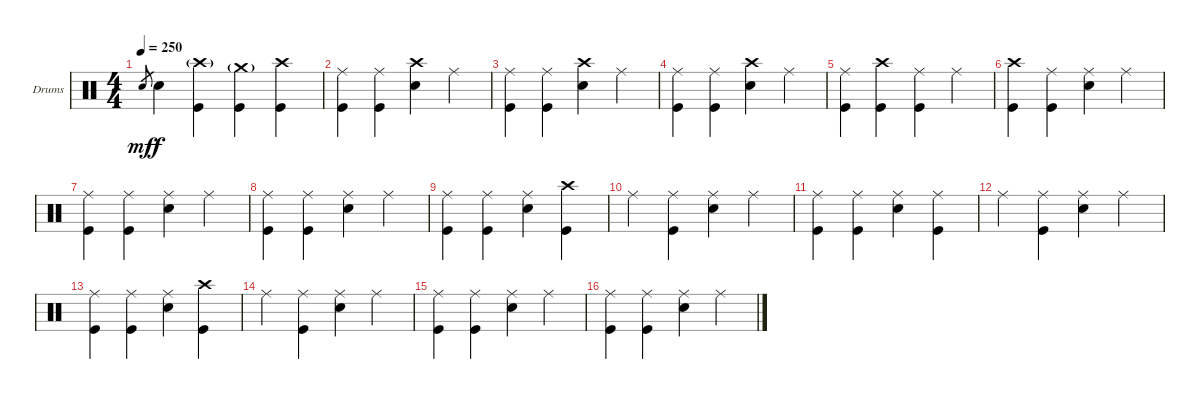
\bracketExtendMode groupsimilarinstruments
\firstSystemTrackNameOrientation horizontal
\otherSystemsTrackNameOrientation horizontal
\track ("Drumkit" "Drums") {instrument percussion}
\staff {score}
\articulation defaults
\ts (4 4)
\tempo 250
\clef neutral
\ks c "Snare (hit) 2".8{gr dy mf} "Snare (hit) 2".4{dy f}
("Crash high (hit)"{g} "Kick (hit)").4 ("Crash medium (hit)"{g} "Kick (hit)").4 ("Crash high (hit)" "Kick (hit)").4 |
("Ride (middle)" "Kick (hit)").4 ("Ride (middle)" "Kick (hit)").4 ("Crash high (hit)" "Snare (hit) 2").4 "Ride (middle)".4 |
("Ride (middle)" "Kick (hit)").4 ("Ride (middle)" "Kick (hit)").4 ("Crash high (hit)" "Snare (hit) 2").4 "Ride (middle)".4 |
("Ride (middle)" "Kick (hit)").4 ("Ride (middle)" "Kick (hit)").4 ("Crash high (hit)" "Snare (hit) 2").4 "Ride (middle)".4 |
("Ride (middle)" "Kick (hit)").4 ("Crash high (hit)" "Kick (hit)").4 ("Ride (middle)" "Kick (hit)").4 "Ride (middle)".4 |
("Crash high (hit)" "Kick (hit)").4 ("Ride (middle)" "Kick (hit)").4 ("Ride (middle)" "Snare (hit) 2").4 "Ride (middle)".4 |
("Ride (middle)" "Kick (hit)").4 ("Ride (middle)" "Kick (hit)").4 ("Ride (middle)" "Snare (hit) 2").4 "Ride (middle)".4 |
("Ride (middle)" "Kick (hit)").4 ("Ride (middle)" "Kick (hit)").4 ("Ride (middle)" "Snare (hit) 2").4 "Ride (middle)".4 |
("Ride (middle)" "Kick (hit)").4 ("Ride (middle)" "Kick (hit)").4 ("Ride (middle)" "Snare (hit) 2").4 ("Crash high (hit)" "Kick (hit)").4 |
"Ride (middle)".4 ("Ride (middle)" "Kick (hit)").4 ("Ride (middle)" "Snare (hit) 2").4 "Ride (middle)".4 |
("Ride (middle)" "Kick (hit)").4 ("Ride (middle)" "Kick (hit)").4 ("Ride (middle)" "Snare (hit) 2").4 ("Ride (middle)" "Kick (hit)").4 |
"Ride (middle)".4 ("Ride (middle)" "Kick (hit)").4 ("Ride (middle)" "Snare (hit) 2").4 "Ride (middle)".4 |
("Ride (middle)" "Kick (hit)").4 ("Ride (middle)" "Kick (hit)").4 ("Ride (middle)" "Snare (hit) 2").4 ("Crash high (hit)" "Kick (hit)").4 |
"Ride (middle)".4 ("Ride (middle)" "Kick (hit)").4 ("Ride (middle)" "Snare (hit) 2").4 "Ride (middle)".4 |
("Ride (middle)" "Kick (hit)").4 ("Ride (middle)" "Kick (hit)").4 ("Ride (middle)" "Snare (hit) 2").4 "Ride (middle)".4 |
("Ride (middle)" "Kick (hit)").4 ("Ride (middle)" "Kick (hit)").4 ("Ride (middle)" "Snare (hit) 2").4 "Ride (middle)".4
